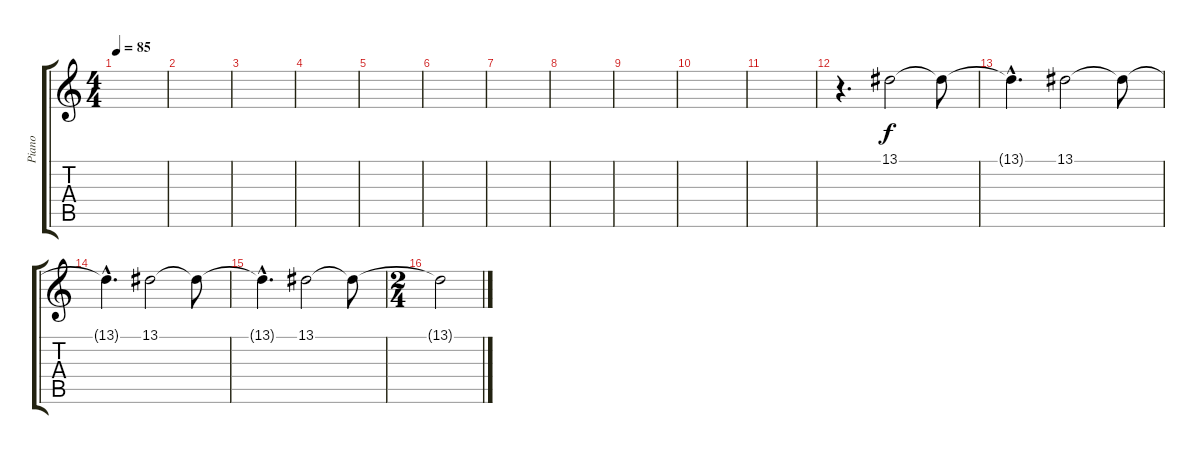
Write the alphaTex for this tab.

\track ("Piano" "Piano") {instrument acousticgrandpiano}
\staff {score tabs}
\tuning (D4 A3 F3 C3 G2 C2) {hide}
\ts (4 4)
\tempo 85
\clef g2
\ks c
|
|
|
|
|
|
|
|
|
|
|
r.4{d} 13.1.2 13.1{t}.8 |
13.1{hac t}.4{d} 13.1.2 13.1{t}.8 |
13.1{hac t}.4{d} 13.1.2 13.1{t}.8 |
13.1{hac t}.4{d} 13.1.2 13.1{t}.8 |
\ts (2 4)
13.1{t}.2
